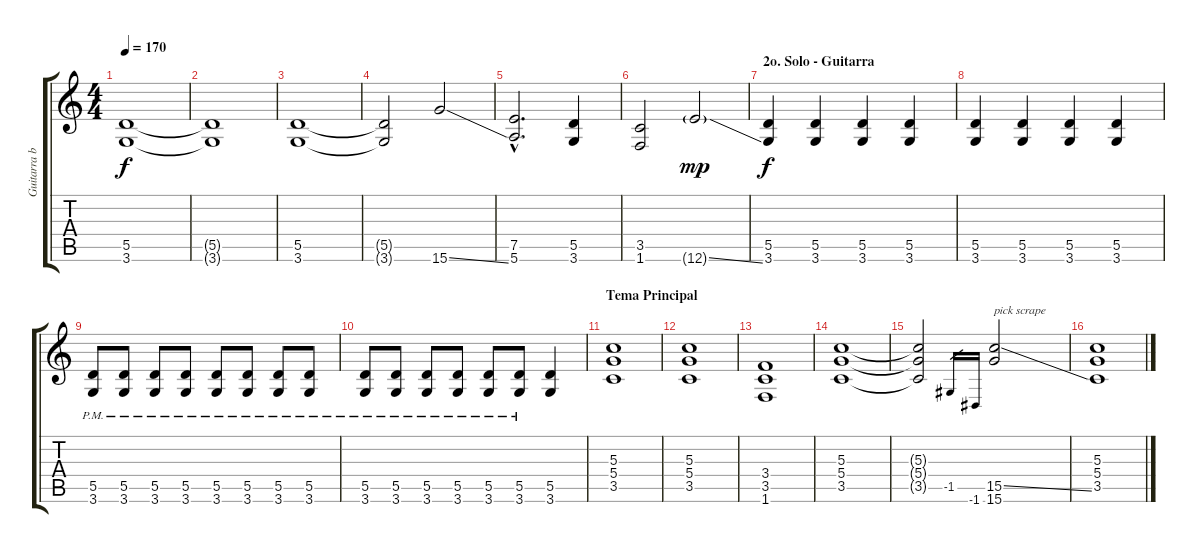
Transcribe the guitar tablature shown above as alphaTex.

\track ("Guitarra base" "Guitarra b") {instrument overdrivenguitar}
\staff {score tabs}
\tuning (E4 B3 G3 D3 A2 E2) {hide}
\ts (4 4)
\tempo 170
\clef g2
\ks c
(5.5 3.6).1{dy f} |
(5.5{t} 3.6{t}).1 |
(5.5 3.6).1 |
(5.5{t} 3.6{t}).2 15.6{ss}.2 |
(7.5{hac} 5.6{hac}).2{d} (5.5 3.6).4 |
(3.5 1.6).2 12.6{ss g}.2{dy mp} |
\section ("" "2o. Solo - Guitarra")
(5.5 3.6).4{dy f} (5.5 3.6).4 (5.5 3.6).4 (5.5 3.6).4 |
(5.5 3.6).4 (5.5 3.6).4 (5.5 3.6).4 (5.5 3.6).4 |
(5.5{pm} 3.6{pm}).8 (5.5{pm} 3.6{pm}).8 (5.5{pm} 3.6{pm}).8 (5.5{pm} 3.6{pm}).8 (5.5{pm} 3.6{pm}).8 (5.5{pm} 3.6{pm}).8 (5.5{pm} 3.6{pm}).8 (5.5{pm} 3.6{pm}).8 |
(5.5{pm} 3.6{pm}).8 (5.5{pm} 3.6{pm}).8 (5.5{pm} 3.6{pm}).8 (5.5{pm} 3.6{pm}).8 (5.5{pm} 3.6{pm}).8 (5.5{pm} 3.6{pm}).8 (5.5 3.6).4 |
\section ("" "Tema Principal")
(5.3 5.4 3.5).1 |
(5.3 5.4 3.5).1 |
(3.4 3.5 1.6).1 |
(5.3 5.4 3.5).1 |
(5.3{t} 5.4{t} 3.5{t}).2 -1.5.16{gr} -1.6.16{gr} (15.5{ss} 15.6).2{txt "pick scrape"} |
(5.3 5.4 3.5).1
